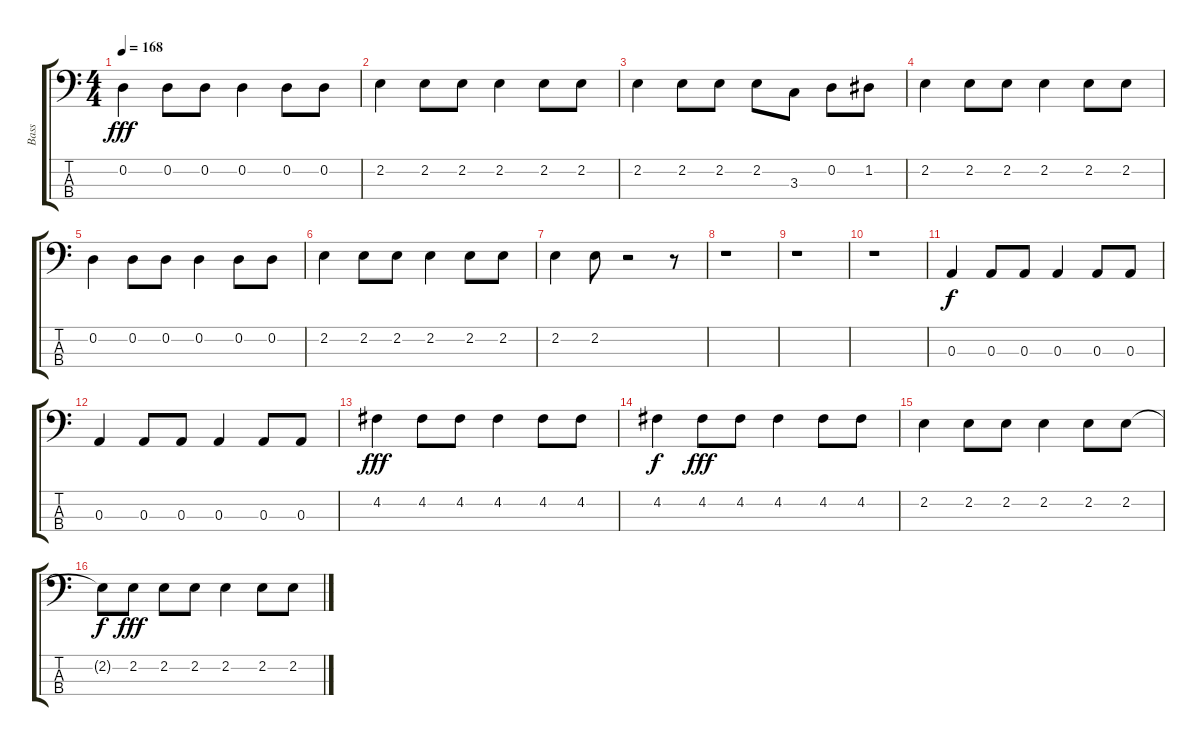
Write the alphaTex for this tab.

\track ("Bass" "Bass") {instrument electricbassfinger}
\staff {score tabs}
\tuning (G2 D2 A1 E1) {hide}
\ts (4 4)
\tempo 168
\clef f4
\ks c
0.2.4{dy fff} 0.2.8 0.2.8 0.2.4 0.2.8 0.2.8 |
2.2.4 2.2.8 2.2.8 2.2.4 2.2.8 2.2.8 |
2.2.4 2.2.8 2.2.8 2.2.8 3.3.8 0.2.8 1.2.8 |
2.2.4 2.2.8 2.2.8 2.2.4 2.2.8 2.2.8 |
0.2.4 0.2.8 0.2.8 0.2.4 0.2.8 0.2.8 |
2.2.4 2.2.8 2.2.8 2.2.4 2.2.8 2.2.8 |
2.2.4 2.2.8 r.2 r.8 |
r.1 |
r.1 |
r.1 |
0.3.4{dy f} 0.3.8 0.3.8 0.3.4 0.3.8 0.3.8 |
0.3.4 0.3.8 0.3.8 0.3.4 0.3.8 0.3.8 |
4.2.4{dy fff} 4.2.8 4.2.8 4.2.4 4.2.8 4.2.8 |
4.2.4{dy f} 4.2.8{dy fff} 4.2.8 4.2.4 4.2.8 4.2.8 |
2.2.4 2.2.8 2.2.8 2.2.4 2.2.8 2.2.8 |
2.2{t}.8{dy f} 2.2.8{dy fff} 2.2.8 2.2.8 2.2.4 2.2.8 2.2.8
